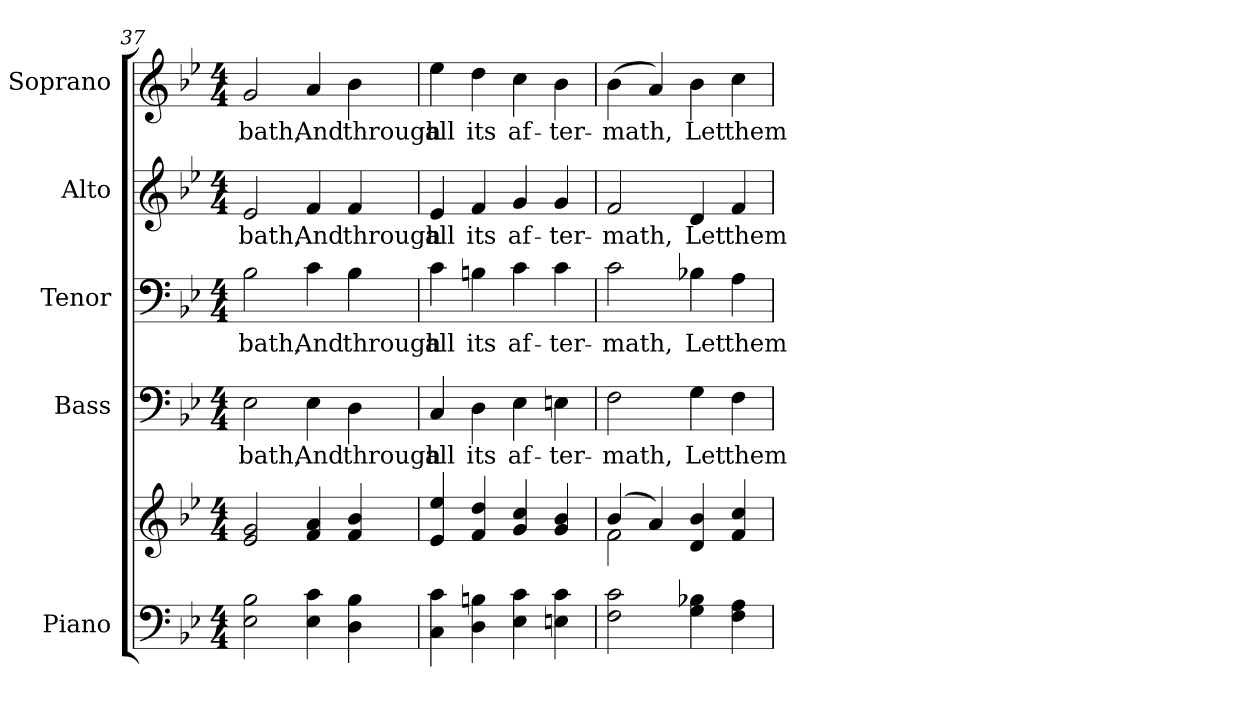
**kern	**kern	**kern	**text	**kern	**text	**kern	**text	**kern	**text
*part5	*part5	*part4	*part4	*part3	*part3	*part2	*part2	*part1	*part1
*staff6	*staff5	*staff4	*staff4	*staff3	*staff3	*staff2	*staff2	*staff1	*staff1
*I"Piano	*	*I"Bass	*	*I"Tenor	*	*I"Alto	*	*I"Soprano	*
*I'Pno.	*	*I'B.	*	*I'T.	*	*I'A.	*	*I'S.	*
*clefF4	*clefG2	*clefF4	*	*clefF4	*	*clefG2	*	*clefG2	*
*k[b-e-]	*k[b-e-]	*k[b-e-]	*	*k[b-e-]	*	*k[b-e-]	*	*k[b-e-]	*
*B-:	*B-:	*B-:	*	*B-:	*	*B-:	*	*B-:	*
*M4/4	*M4/4	*M4/4	*	*M4/4	*	*M4/4	*	*M4/4	*
=37	=37	=37	=37	=37	=37	=37	=37	=37	=37
!	!	!	!LO:LY:b:color=#000000	!	!	!	!	!	!
!	!	!	!	!	!LO:LY:b:color=#000000	!	!	!	!
!	!	!	!	!	!	!	!LO:LY:b:color=#000000	!	!
!	!	!	!	!	!	!	!	!	!LO:LY:b:color=#000000
2E-i\ 2B-i	2e-i/ 2gi	2E-i\	-bath,	2B-i\	-bath,	2e-i/	-bath,	2gi/	-bath,
!	!	!	!LO:LY:b:color=#000000	!	!	!	!	!	!
!	!	!	!	!	!LO:LY:b:color=#000000	!	!	!	!
!	!	!	!	!	!	!	!LO:LY:b:color=#000000	!	!
!	!	!	!	!	!	!	!	!	!LO:LY:b:color=#000000
4E-i\ 4ci	4fi/ 4ai	4E-i\	And	4ci\	And	4fi/	And	4ai/	And
!	!	!	!LO:LY:b:color=#000000	!	!	!	!	!	!
!	!	!	!	!	!LO:LY:b:color=#000000	!	!	!	!
!	!	!	!	!	!	!	!LO:LY:b:color=#000000	!	!
!	!	!	!	!	!	!	!	!	!LO:LY:b:color=#000000
4Di\ 4B-i	4fi/ 4b-i	4Di\	through	4B-i\	through	4fi/	through	4b-i\	through
=38	=38	=38	=38	=38	=38	=38	=38	=38	=38
!	!	!	!LO:LY:b:color=#000000	!	!	!	!	!	!
!	!	!	!	!	!LO:LY:b:color=#000000	!	!	!	!
!	!	!	!	!	!	!	!LO:LY:b:color=#000000	!	!
!	!	!	!	!	!	!	!	!	!LO:LY:b:color=#000000
4Ci\ 4ci	4e-i/ 4ee-i	4Ci/	all	4ci\	all	4e-i/	all	4ee-i\	all
!	!	!	!LO:LY:b:color=#000000	!	!	!	!	!	!
!	!	!	!	!	!LO:LY:b:color=#000000	!	!	!	!
!	!	!	!	!	!	!	!LO:LY:b:color=#000000	!	!
!	!	!	!	!	!	!	!	!	!LO:LY:b:color=#000000
4Di\ 4Bni	4fi/ 4ddi	4Di\	its	4Bni\	its	4fi/	its	4ddi\	its
!	!	!	!LO:LY:b:color=#000000	!	!	!	!	!	!
!	!	!	!	!	!LO:LY:b:color=#000000	!	!	!	!
!	!	!	!	!	!	!	!LO:LY:b:color=#000000	!	!
!	!	!	!	!	!	!	!	!	!LO:LY:b:color=#000000
4E-i\ 4ci	4gi/ 4cci	4E-i\	af-	4ci\	af-	4gi/	af-	4cci\	af-
!	!	!	!LO:LY:b:color=#000000	!	!	!	!	!	!
!	!	!	!	!	!LO:LY:b:color=#000000	!	!	!	!
!	!	!	!	!	!	!	!LO:LY:b:color=#000000	!	!
!	!	!	!	!	!	!	!	!	!LO:LY:b:color=#000000
4Eni\ 4ci	4gi/ 4b-i	4Eni\	-ter-	4ci\	-ter-	4gi/	-ter-	4b-i\	-ter-
=39	=39	=39	=39	=39	=39	=39	=39	=39	=39
*	*^	*	*	*	*	*	*	*	*
!	!	!	!	!LO:LY:b:color=#000000	!	!	!	!	!	!
!	!	!	!	!	!	!LO:LY:b:color=#000000	!	!	!	!
!	!	!	!	!	!	!	!	!LO:LY:b:color=#000000	!	!
!	!	!	!	!	!	!	!	!	!	!LO:LY:b:color=#000000
2Fi\ 2ci	(4b-i/	2fi\	2Fi\	-math,	2ci\	-math,	2fi/	-math,	(4b-i\	-math,
.	4ai/)	.	.	.	.	.	.	.	4ai/)	.
!	!	!	!	!LO:LY:b:color=#000000	!	!	!	!	!	!
!	!	!	!	!	!	!LO:LY:b:color=#000000	!	!	!	!
!	!	!	!	!	!	!	!	!LO:LY:b:color=#000000	!	!
!	!	!	!	!	!	!	!	!	!	!LO:LY:b:color=#000000
4Gi\ 4B-Xi	4di/ 4b-i	2ryy	4Gi\	Let	4B-Xi\	Let	4di/	Let	4b-i\	Let
!	!	!	!	!LO:LY:b:color=#000000	!	!	!	!	!	!
!	!	!	!	!	!	!LO:LY:b:color=#000000	!	!	!	!
!	!	!	!	!	!	!	!	!LO:LY:b:color=#000000	!	!
!	!	!	!	!	!	!	!	!	!	!LO:LY:b:color=#000000
4Fi\ 4Ai	4fi/ 4cci	.	4Fi\	them	4Ai\	them	4fi/	them	4cci\	them
*	*v	*v	*	*	*	*	*	*	*	*
=	=	=	=	=	=	=	=	=	=
*-	*-	*-	*-	*-	*-	*-	*-	*-	*-
